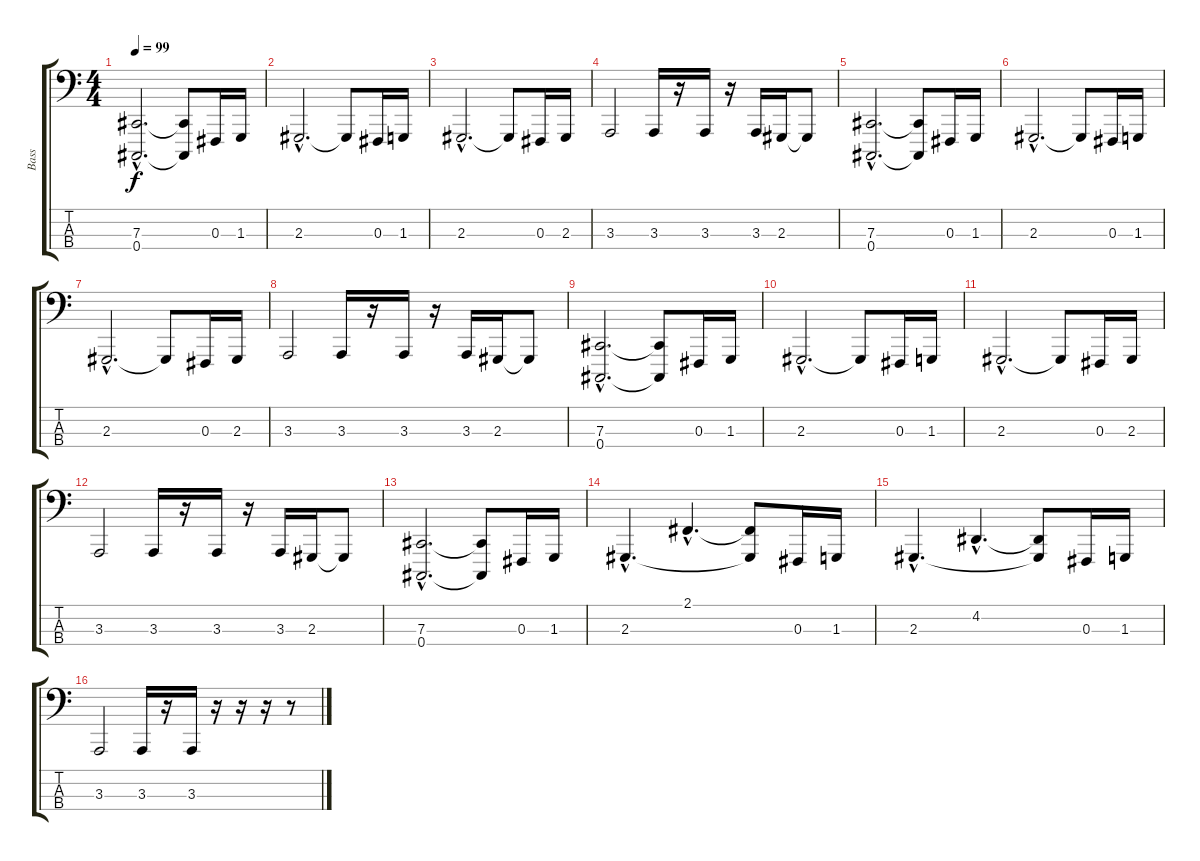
\track ("Bass" "Bass") {instrument lead2sawtooth}
\staff {score tabs}
\tuning (E2 B1 Gb1 Db1) {hide}
\ts (4 4)
\tempo 99
\clef f4
\ks c
(7.3{hac} 0.4{hac}).2{d dy f} (7.3{t} 0.4{t}).8 0.3.16 1.3.16 |
2.3{hac}.2{d} 2.3{t}.8 0.3.16 1.3.16 |
2.3{hac}.2{d} 2.3{t}.8 0.3.16 2.3.16 |
3.3.2 3.3.16 r.16 3.3.16 r.16 3.3.16 2.3.16 2.3{t}.8 |
(7.3{hac} 0.4{hac}).2{d} (7.3{t} 0.4{t}).8 0.3.16 1.3.16 |
2.3{hac}.2{d} 2.3{t}.8 0.3.16 1.3.16 |
2.3{hac}.2{d} 2.3{t}.8 0.3.16 2.3.16 |
3.3.2 3.3.16 r.16 3.3.16 r.16 3.3.16 2.3.16 2.3{t}.8 |
(7.3{hac} 0.4{hac}).2{d} (7.3{t} 0.4{t}).8 0.3.16 1.3.16 |
2.3{hac}.2{d} 2.3{t}.8 0.3.16 1.3.16 |
2.3{hac}.2{d} 2.3{t}.8 0.3.16 2.3.16 |
3.3.2 3.3.16 r.16 3.3.16 r.16 3.3.16 2.3.16 2.3{t}.8 |
(7.3{hac} 0.4{hac}).2{d} (7.3{t} 0.4{t}).8 0.3.16 1.3.16 |
2.3{hac}.4{d} 2.1{hac}.4{d} (2.1{t} 2.3{t}).8 0.3.16 1.3.16 |
2.3{hac}.4{d} 4.2{hac}.4{d} (4.2{t} 2.3{t}).8 0.3.16 1.3.16 |
3.3.2 3.3.16 r.16 3.3.16 r.16 r.16 r.16 r.8
